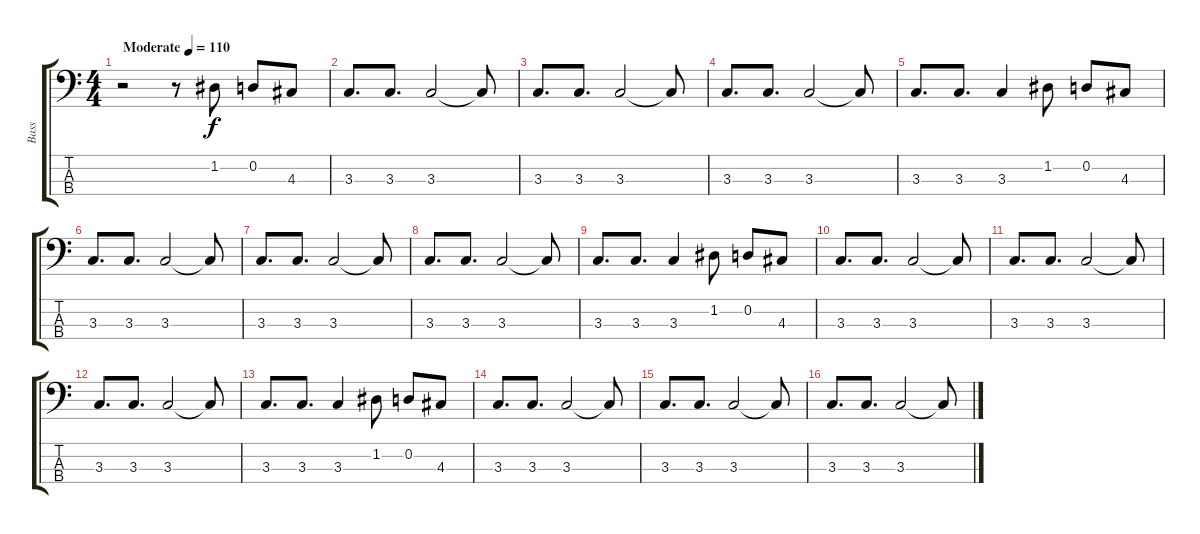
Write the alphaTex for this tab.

\track ("Bass" "Bass") {instrument slapbass1}
\staff {score tabs}
\tuning (G2 D2 A1 E1) {hide}
\ts (4 4)
\tempo (110 "Moderate")
\clef f4
\ks c
r.2{dy f instrument slapbass1} r.8 1.2.8 0.2.8 4.3.8 |
3.3.8{d} 3.3.8{d} 3.3.2 3.3{t}.8 |
3.3.8{d} 3.3.8{d} 3.3.2 3.3{t}.8 |
3.3.8{d} 3.3.8{d} 3.3.2 3.3{t}.8 |
3.3.8{d} 3.3.8{d} 3.3.4 1.2.8 0.2.8 4.3.8 |
3.3.8{d} 3.3.8{d} 3.3.2 3.3{t}.8 |
3.3.8{d} 3.3.8{d} 3.3.2 3.3{t}.8 |
3.3.8{d} 3.3.8{d} 3.3.2 3.3{t}.8 |
3.3.8{d} 3.3.8{d} 3.3.4 1.2.8 0.2.8 4.3.8 |
3.3.8{d} 3.3.8{d} 3.3.2 3.3{t}.8 |
3.3.8{d} 3.3.8{d} 3.3.2 3.3{t}.8 |
3.3.8{d} 3.3.8{d} 3.3.2 3.3{t}.8 |
3.3.8{d} 3.3.8{d} 3.3.4 1.2.8 0.2.8 4.3.8 |
3.3.8{d} 3.3.8{d} 3.3.2 3.3{t}.8 |
3.3.8{d} 3.3.8{d} 3.3.2 3.3{t}.8 |
3.3.8{d} 3.3.8{d} 3.3.2 3.3{t}.8
